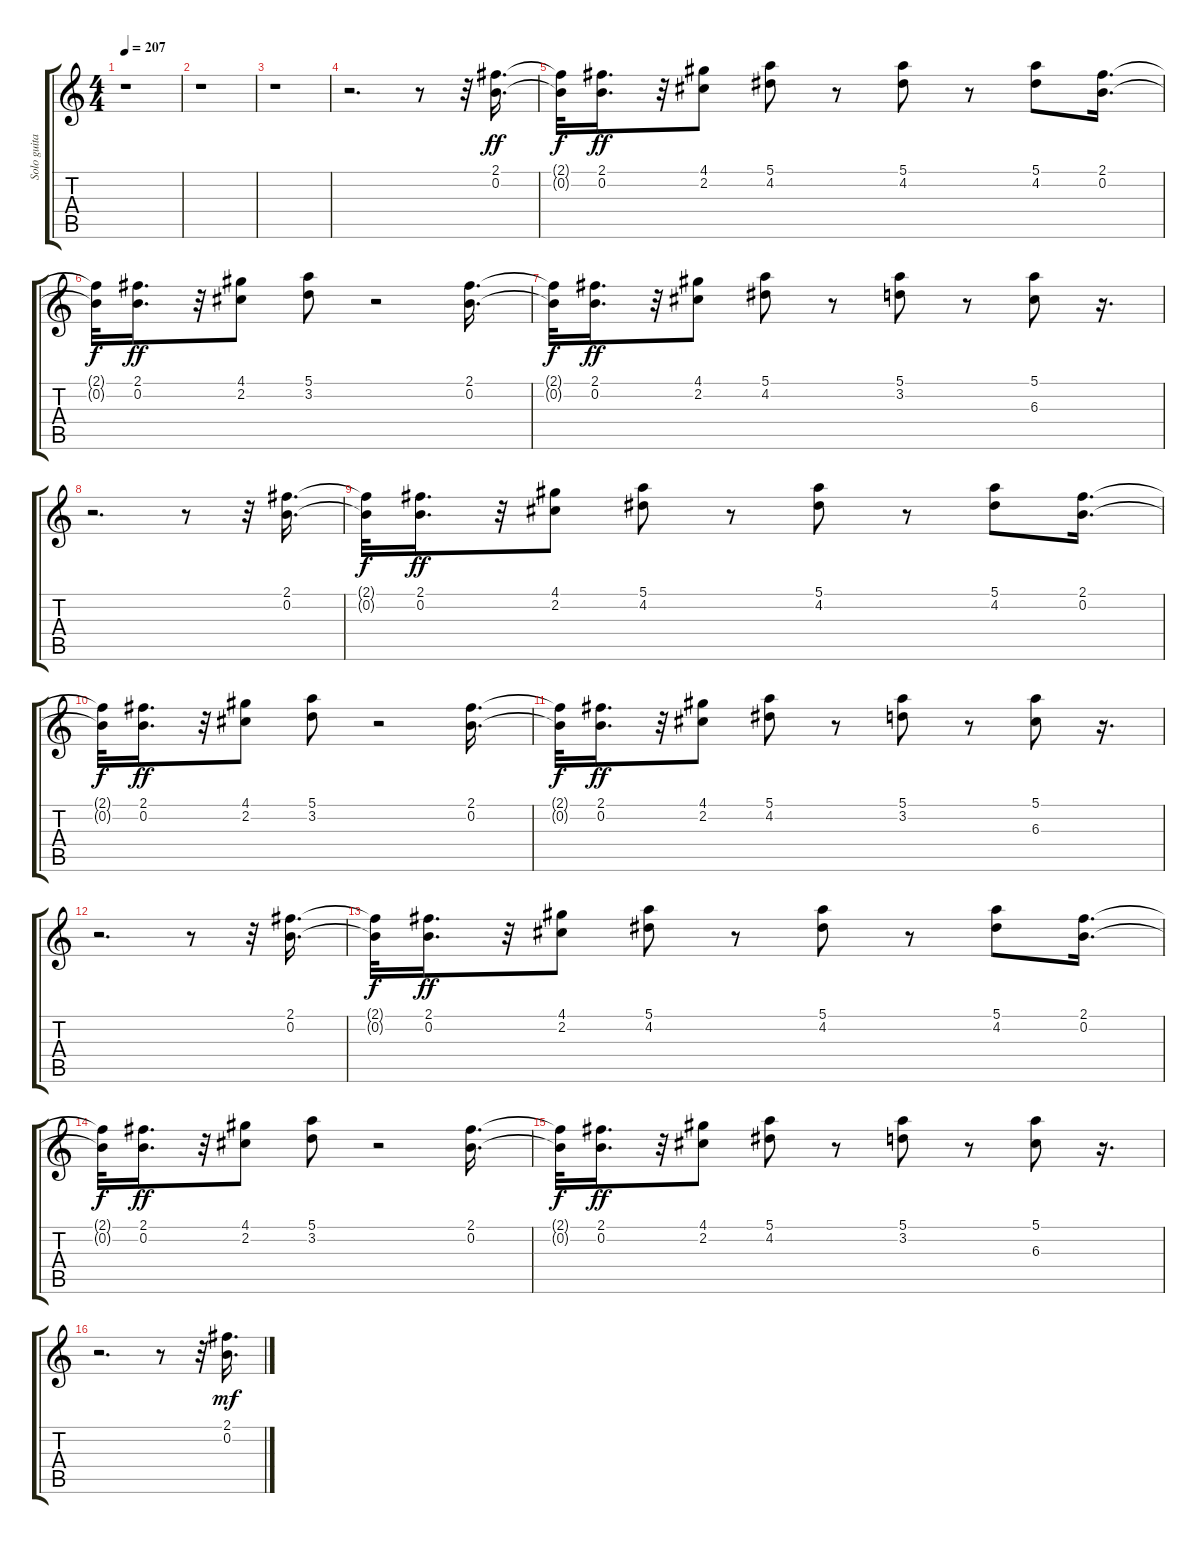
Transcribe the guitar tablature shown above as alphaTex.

\track ("Solo guitar 2" "Solo guita") {instrument distortionguitar}
\staff {score tabs}
\tuning (E4 B3 G3 D3 A2 E2) {hide}
\ts (4 4)
\tempo 207
\clef g2
\ks c
r.1{dy ff} |
r.1 |
r.1 |
r.2{d} r.8 r.32 (2.1 0.2).16{d} |
(2.1{t} 0.2{t}).32{dy f} (2.1 0.2).16{d dy ff} r.32 (4.1 2.2).8 (5.1 4.2).8 r.8 (5.1 4.2).8 r.8 (5.1 4.2).8 (2.1 0.2).16{d} |
(2.1{t} 0.2{t}).32{dy f} (2.1 0.2).16{d dy ff} r.32 (4.1 2.2).8 (5.1 3.2).8 r.2 (2.1 0.2).16{d} |
(2.1{t} 0.2{t}).32{dy f} (2.1 0.2).16{d dy ff} r.32 (4.1 2.2).8 (5.1 4.2).8 r.8 (5.1 3.2).8 r.8 (5.1 6.3).8 r.16{d} |
r.2{d} r.8 r.32 (2.1 0.2).16{d} |
(2.1{t} 0.2{t}).32{dy f} (2.1 0.2).16{d dy ff} r.32 (4.1 2.2).8 (5.1 4.2).8 r.8 (5.1 4.2).8 r.8 (5.1 4.2).8 (2.1 0.2).16{d} |
(2.1{t} 0.2{t}).32{dy f} (2.1 0.2).16{d dy ff} r.32 (4.1 2.2).8 (5.1 3.2).8 r.2 (2.1 0.2).16{d} |
(2.1{t} 0.2{t}).32{dy f} (2.1 0.2).16{d dy ff} r.32 (4.1 2.2).8 (5.1 4.2).8 r.8 (5.1 3.2).8 r.8 (5.1 6.3).8 r.16{d} |
r.2{d} r.8 r.32 (2.1 0.2).16{d} |
(2.1{t} 0.2{t}).32{dy f} (2.1 0.2).16{d dy ff} r.32 (4.1 2.2).8 (5.1 4.2).8 r.8 (5.1 4.2).8 r.8 (5.1 4.2).8 (2.1 0.2).16{d} |
(2.1{t} 0.2{t}).32{dy f} (2.1 0.2).16{d dy ff} r.32 (4.1 2.2).8 (5.1 3.2).8 r.2 (2.1 0.2).16{d} |
(2.1{t} 0.2{t}).32{dy f} (2.1 0.2).16{d dy ff} r.32 (4.1 2.2).8 (5.1 4.2).8 r.8 (5.1 3.2).8 r.8 (5.1 6.3).8 r.16{d} |
r.2{d} r.8 r.32 (2.1 0.2).16{d dy mf}
